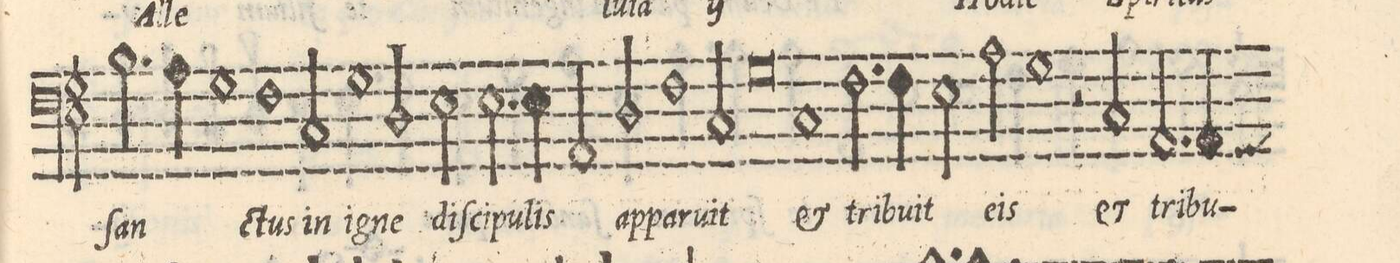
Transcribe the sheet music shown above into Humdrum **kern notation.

**kern	**text
*I"BASSVS	*
*clefF4	*
*k[]	*
*met(C|)	*
*M2/1	*
2.B\	ſan-
4A\	.
=18-	=18-
1G	.
1F	-ctus
=19-	=19-
2C/	in
1G	i-
2D/	-gne
=20-	=20-
2E\	di-
2.E\	-ſci-
4E\	-pu-
2AA/	-lis
=21-	=21-
2D/	ap-
1F	-pa-
2C/	-ru-
=22-	=22-
0G	-it
=23-	=23-
1C	et
2.F\	tri-
4F\	-bu-
=24-	=24-
2E\	-it
2A\	e-
1G	-is
=25-	=25-
2r	.
2C/	et
2.AA/	tri-
4AA/	-bu-
*custos:GG	*
=26-	=26-
*-	*-
